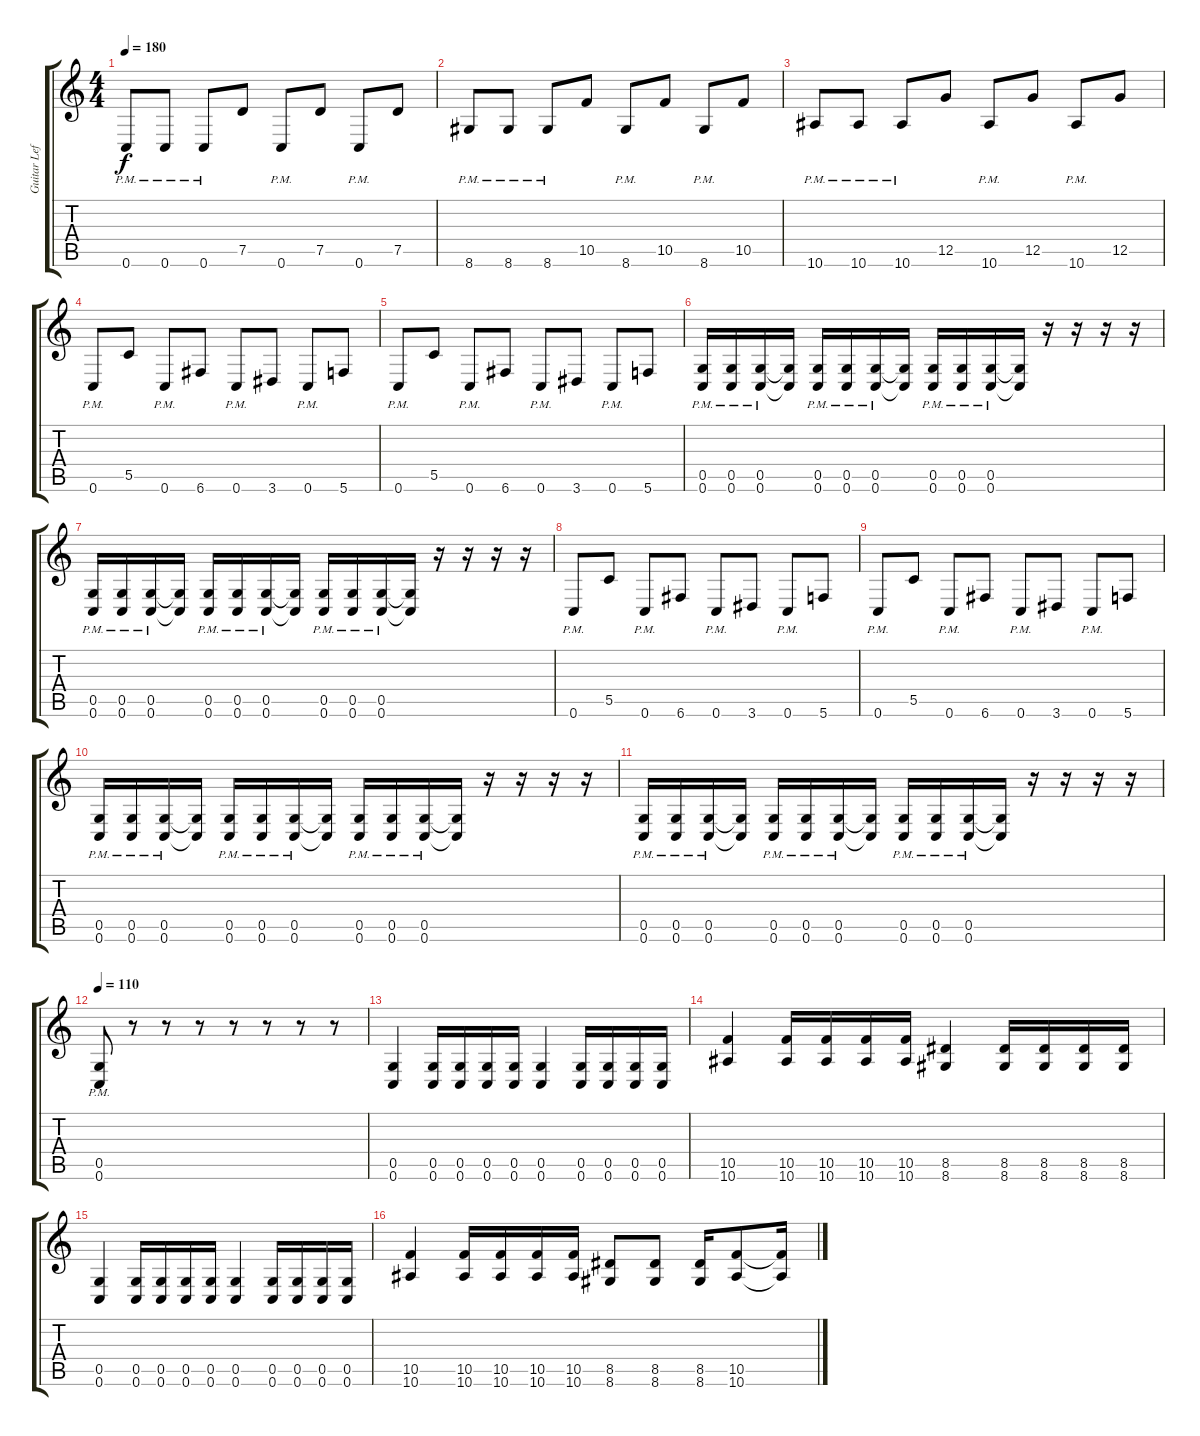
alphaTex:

\track ("Guitar Left" "Guitar Lef") {instrument distortionguitar}
\staff {score tabs}
\tuning (D4 A3 F3 C3 G2 C2) {hide}
\ts (4 4)
\tempo 180
\clef g2
\ks c
0.6{pm}.8{dy f} 0.6{pm}.8 0.6{pm}.8 7.5.8 0.6{pm}.8 7.5.8 0.6{pm}.8 7.5.8 |
8.6{pm}.8 8.6{pm}.8 8.6{pm}.8 10.5.8 8.6{pm}.8 10.5.8 8.6{pm}.8 10.5.8 |
10.6{pm}.8 10.6{pm}.8 10.6{pm}.8 12.5.8 10.6{pm}.8 12.5.8 10.6{pm}.8 12.5.8 |
0.6{pm}.8 5.5.8 0.6{pm}.8 6.6.8 0.6{pm}.8 3.6.8 0.6{pm}.8 5.6.8 |
0.6{pm}.8 5.5.8 0.6{pm}.8 6.6.8 0.6{pm}.8 3.6.8 0.6{pm}.8 5.6.8 |
(0.5 0.6{pm}).16 (0.5 0.6{pm}).16 (0.5 0.6{pm}).16 (0.5{t} 0.6{t}).16 (0.5 0.6{pm}).16 (0.5 0.6{pm}).16 (0.5 0.6{pm}).16 (0.5{t} 0.6{t}).16 (0.5 0.6{pm}).16 (0.5 0.6{pm}).16 (0.5 0.6{pm}).16 (0.5{t} 0.6{t}).16 r.16 r.16 r.16 r.16 |
(0.5 0.6{pm}).16 (0.5 0.6{pm}).16 (0.5 0.6{pm}).16 (0.5{t} 0.6{t}).16 (0.5 0.6{pm}).16 (0.5 0.6{pm}).16 (0.5 0.6{pm}).16 (0.5{t} 0.6{t}).16 (0.5 0.6{pm}).16 (0.5 0.6{pm}).16 (0.5 0.6{pm}).16 (0.5{t} 0.6{t}).16 r.16 r.16 r.16 r.16 |
0.6{pm}.8 5.5.8 0.6{pm}.8 6.6.8 0.6{pm}.8 3.6.8 0.6{pm}.8 5.6.8 |
0.6{pm}.8 5.5.8 0.6{pm}.8 6.6.8 0.6{pm}.8 3.6.8 0.6{pm}.8 5.6.8 |
(0.5 0.6{pm}).16 (0.5 0.6{pm}).16 (0.5 0.6{pm}).16 (0.5{t} 0.6{t}).16 (0.5 0.6{pm}).16 (0.5 0.6{pm}).16 (0.5 0.6{pm}).16 (0.5{t} 0.6{t}).16 (0.5 0.6{pm}).16 (0.5 0.6{pm}).16 (0.5 0.6{pm}).16 (0.5{t} 0.6{t}).16 r.16 r.16 r.16 r.16 |
(0.5 0.6{pm}).16 (0.5 0.6{pm}).16 (0.5 0.6{pm}).16 (0.5{t} 0.6{t}).16 (0.5 0.6{pm}).16 (0.5 0.6{pm}).16 (0.5 0.6{pm}).16 (0.5{t} 0.6{t}).16 (0.5 0.6{pm}).16 (0.5 0.6{pm}).16 (0.5 0.6{pm}).16 (0.5{t} 0.6{t}).16 r.16 r.16 r.16 r.16 |
\tempo 110
(0.5{pm} 0.6{pm}).8 r.8 r.8 r.8 r.8 r.8 r.8 r.8 |
(0.5 0.6).4 (0.5 0.6).16 (0.5 0.6).16 (0.5 0.6).16 (0.5 0.6).16 (0.5 0.6).4 (0.5 0.6).16 (0.5 0.6).16 (0.5 0.6).16 (0.5 0.6).16 |
(10.5 10.6).4 (10.5 10.6).16 (10.5 10.6).16 (10.5 10.6).16 (10.5 10.6).16 (8.5 8.6).4 (8.5 8.6).16 (8.5 8.6).16 (8.5 8.6).16 (8.5 8.6).16 |
(0.5 0.6).4 (0.5 0.6).16 (0.5 0.6).16 (0.5 0.6).16 (0.5 0.6).16 (0.5 0.6).4 (0.5 0.6).16 (0.5 0.6).16 (0.5 0.6).16 (0.5 0.6).16 |
(10.5 10.6).4 (10.5 10.6).16 (10.5 10.6).16 (10.5 10.6).16 (10.5 10.6).16 (8.5 8.6).8 (8.5 8.6).8 (8.5 8.6).16 (10.5 10.6).8 (10.5{t} 10.6{t}).16
